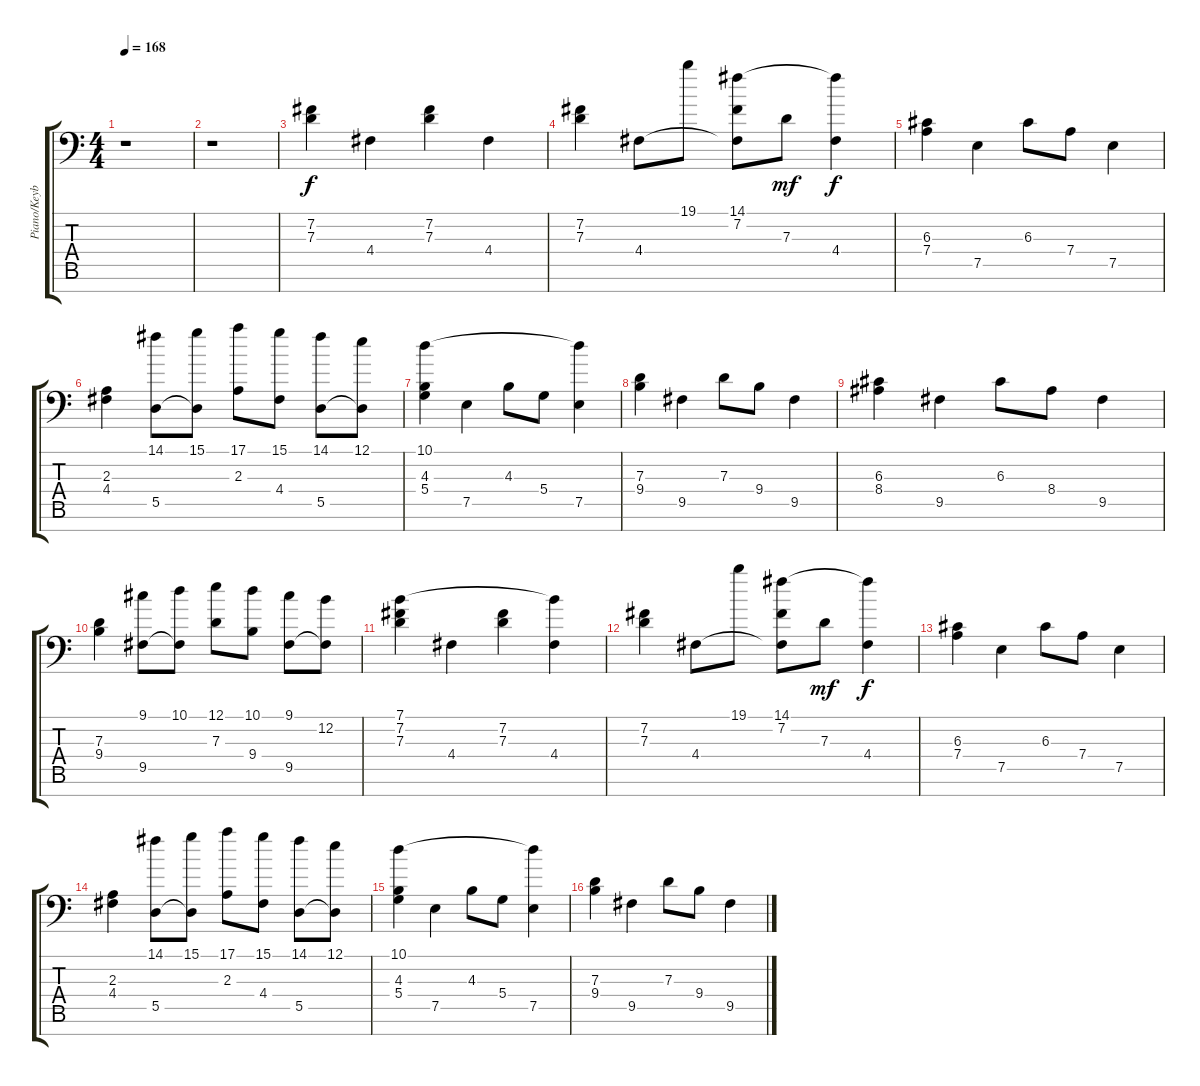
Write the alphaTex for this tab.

\track ("Piano/Keyboard" "Piano/Keyb") {instrument brightacousticpiano}
\staff {score tabs}
\tuning (E4 B3 G3 D3 A2 E2 Gb1) {hide}
\ts (4 4)
\tempo 168
\clef f4
\ks c
r.1{dy f} |
r.1 |
\section ("" "")
(7.2 7.3).4 4.4.4 (7.2 7.3).4 4.4.4 |
(7.2 7.3).4 4.4.8 19.1.8 (14.1 7.2 4.4{t}).8 7.3.8{dy mf} (14.1{t} 4.4).4{dy f} |
(6.3 7.4).4 7.5.4 6.3.8 7.4.8 7.5.4 |
(2.3 4.4).4 (14.1 5.5).8 (15.1 5.5{t}).8 (17.1 2.3).8 (15.1 4.4).8 (14.1 5.5).8 (12.1 5.5{t}).8 |
(10.1 4.3 5.4).4 7.5.4 4.3.8 5.4.8 (10.1{t} 7.5).4 |
(7.3 9.4).4 9.5.4 7.3.8 9.4.8 9.5.4 |
(6.3 8.4).4 9.5.4 6.3.8 8.4.8 9.5.4 |
(7.3 9.4).4 (9.1 9.5).8 (10.1 9.5{t}).8 (12.1 7.3).8 (10.1 9.4).8 (9.1 9.5).8 (12.2 9.5{t}).8 |
\section ("" "")
(7.1 7.2 7.3).4 4.4.4 (7.2 7.3).4 (7.1{t} 4.4).4 |
(7.2 7.3).4 4.4.8 19.1.8 (14.1 7.2 4.4{t}).8 7.3.8{dy mf} (14.1{t} 4.4).4{dy f} |
(6.3 7.4).4 7.5.4 6.3.8 7.4.8 7.5.4 |
(2.3 4.4).4 (14.1 5.5).8 (15.1 5.5{t}).8 (17.1 2.3).8 (15.1 4.4).8 (14.1 5.5).8 (12.1 5.5{t}).8 |
(10.1 4.3 5.4).4 7.5.4 4.3.8 5.4.8 (10.1{t} 7.5).4 |
(7.3 9.4).4 9.5.4 7.3.8 9.4.8 9.5.4
